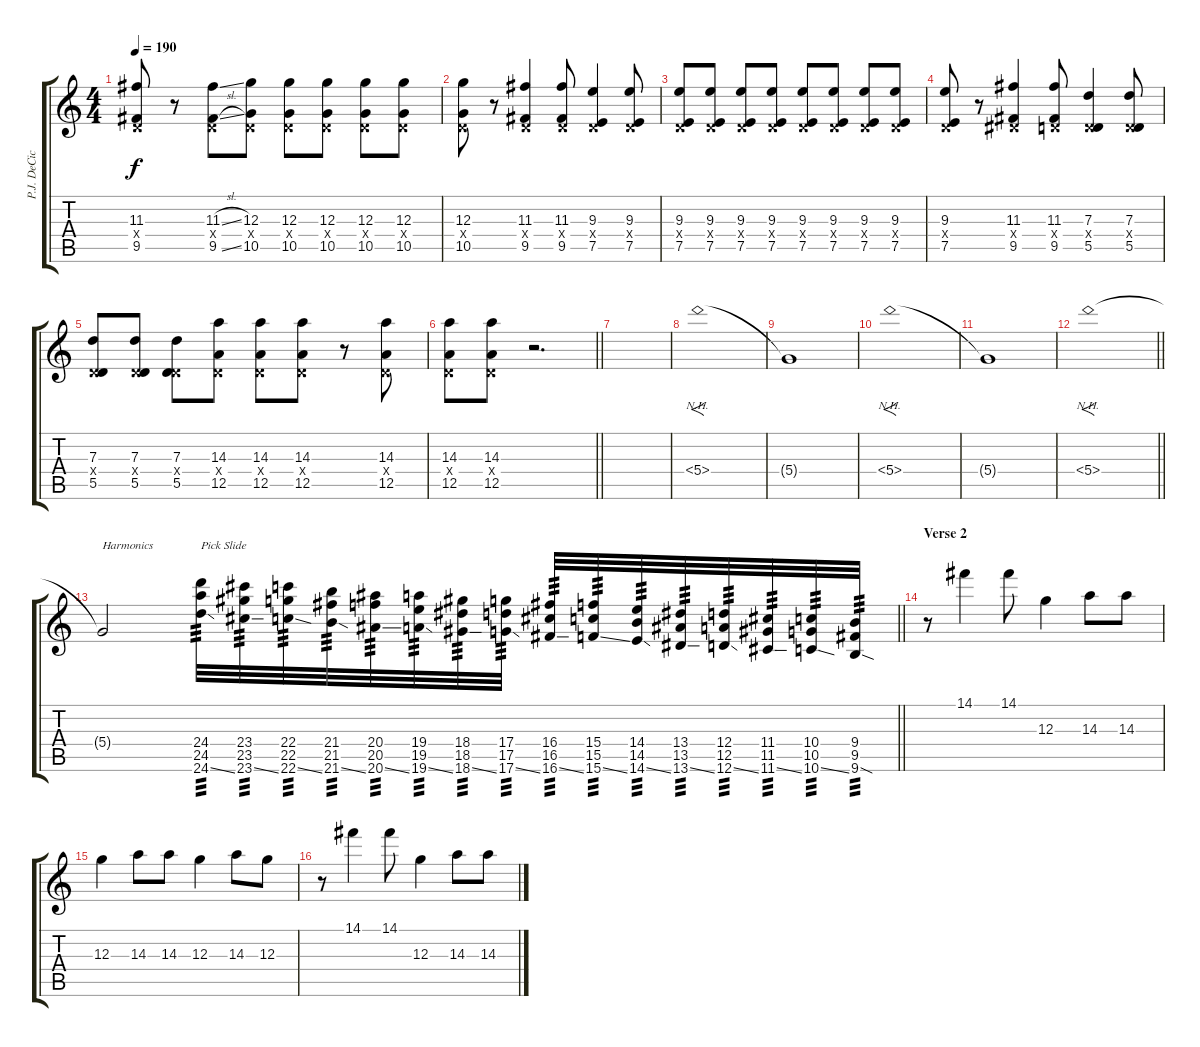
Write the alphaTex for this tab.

\track ("P.J. DeCicco (Lead Guitar)" "P.J. DeCic") {instrument overdrivenguitar}
\staff {score tabs}
\tuning (E4 B3 G3 D3 A2 D2) {hide}
\ts (4 4)
\tempo 190
\clef g2
\ks c
(11.3 0.4{x} 9.5).8{dy f} r.8 (11.3{sl} 0.4{x} 9.5{sl}).8 (12.3 0.4{x} 10.5).8 (12.3 0.4{x} 10.5).8 (12.3 0.4{x} 10.5).8 (12.3 0.4{x} 10.5).8 (12.3 0.4{x} 10.5).8 |
(12.3 0.4{x} 10.5).8 r.8 (11.3 0.4{x} 9.5).4 (11.3 0.4{x} 9.5).8 (9.3 0.4{x} 7.5).4 (9.3 0.4{x} 7.5).8 |
(9.3 0.4{x} 7.5).8 (9.3 0.4{x} 7.5).8 (9.3 0.4{x} 7.5).8 (9.3 0.4{x} 7.5).8 (9.3 0.4{x} 7.5).8 (9.3 0.4{x} 7.5).8 (9.3 0.4{x} 7.5).8 (9.3 0.4{x} 7.5).8 |
(9.3 0.4{x} 7.5).8 r.8 (11.3 1.4{x} 9.5).4 (11.3 0.4{x} 9.5).8 (7.3 0.4{x} 5.5).4 (7.3 0.4{x} 5.5).8 |
(7.3 0.4{x} 5.5).8 (7.3 0.4{x} 5.5).8 (7.3 0.4{x} 5.5).8 (14.3 0.4{x} 12.5).8 (14.3 0.4{x} 12.5).8 (14.3 0.4{x} 12.5).8 r.8 (14.3 0.4{x} 12.5).8 |
\barLineRight lightlight
(14.3 0.4{x} 12.5).8 (14.3 0.4{x} 12.5).8 r.2{d} |
\section ("" "")
|
5.4{nh}.1{f} |
5.4{t}.1 |
5.4{nh}.1{f volume 14 balance 16} |
5.4{t}.1 |
\barLineRight lightlight
5.4{nh}.1{f volume 16 balance 16} |
\section ("" "")
\barLineRight lightlight
5.4{t}.2{txt "Harmonics"} (24.4 24.5 24.6{ss}).32{txt "Pick Slide" tp 3 volume 16 balance 8 instrument guitarfretnoise} (23.4 23.5 23.6{ss}).32{tp 3} (22.4 22.5 22.6{ss}).32{tp 3} (21.4 21.5 21.6{ss}).32{tp 3} (20.4 20.5 20.6{ss}).32{tp 3} (19.4 19.5 19.6{ss}).32{tp 3} (18.4 18.5 18.6{ss}).32{tp 3} (17.4 17.5 17.6{ss}).32{tp 3} (16.4 16.5 16.6{ss}).32{tp 3} (15.4 15.5 15.6{ss}).32{tp 3} (14.4 14.5 14.6{ss}).32{tp 3} (13.4 13.5 13.6{ss}).32{tp 3} (12.4 12.5 12.6{ss}).32{tp 3} (11.4 11.5 11.6{ss}).32{tp 3} (10.4 10.5 10.6{ss}).32{tp 3} (9.4 9.5 9.6{sod}).32{tp 3} |
\section ("" "Verse 2")
r.8{instrument overdrivenguitar} 14.1.4 14.1.8 12.3.4 14.3.8 14.3.8 |
12.3.4 14.3.8 14.3.8 12.3.4 14.3.8 12.3.8 |
r.8 14.1.4 14.1.8 12.3.4 14.3.8 14.3.8
